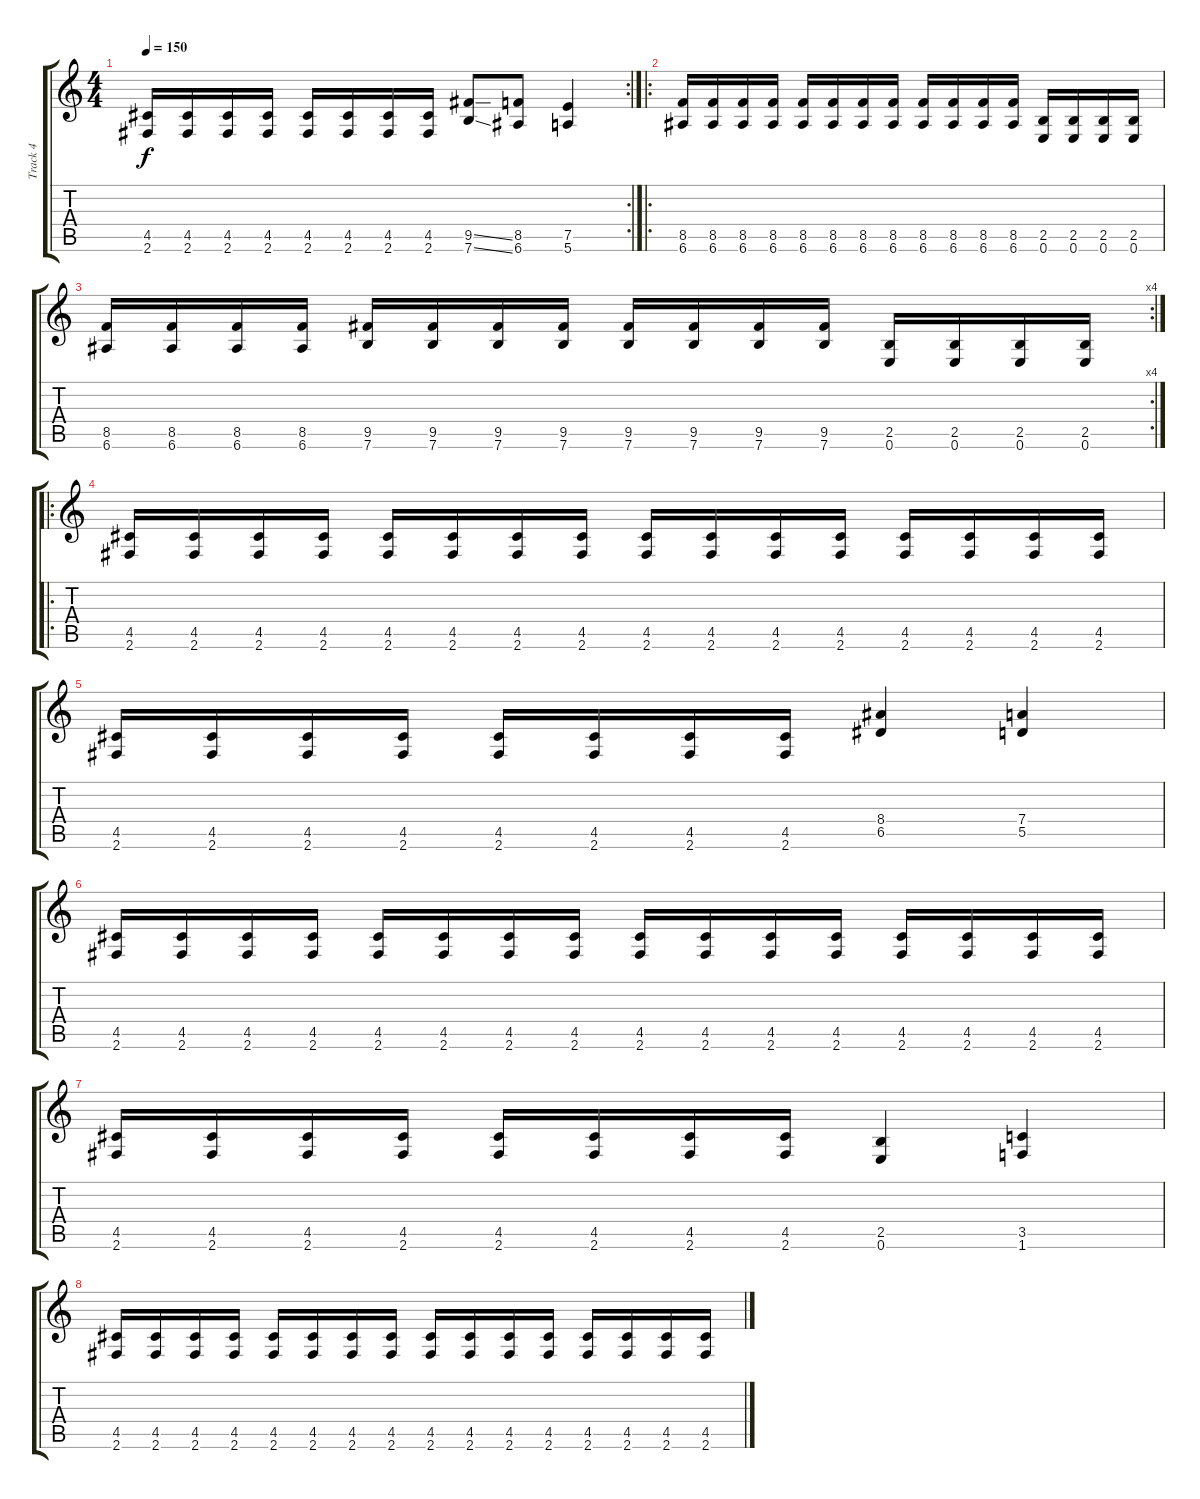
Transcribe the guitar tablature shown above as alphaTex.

\track ("Track 4" "Track 4") {instrument distortionguitar}
\staff {score tabs}
\tuning (E4 B3 G3 D3 A2 E2) {hide}
\rc 2
\ts (4 4)
\tempo 150
\clef g2
\ks c
(4.5 2.6).16{dy f} (4.5 2.6).16 (4.5 2.6).16 (4.5 2.6).16 (4.5 2.6).16 (4.5 2.6).16 (4.5 2.6).16 (4.5 2.6).16 (9.5{ss} 7.6{ss}).8 (8.5 6.6).8 (7.5 5.6).4 |
\ro
(8.5 6.6).16 (8.5 6.6).16 (8.5 6.6).16 (8.5 6.6).16 (8.5 6.6).16 (8.5 6.6).16 (8.5 6.6).16 (8.5 6.6).16 (8.5 6.6).16 (8.5 6.6).16 (8.5 6.6).16 (8.5 6.6).16 (2.5 0.6).16 (2.5 0.6).16 (2.5 0.6).16 (2.5 0.6).16 |
\rc 4
(8.5 6.6).16 (8.5 6.6).16 (8.5 6.6).16 (8.5 6.6).16 (9.5 7.6).16 (9.5 7.6).16 (9.5 7.6).16 (9.5 7.6).16 (9.5 7.6).16 (9.5 7.6).16 (9.5 7.6).16 (9.5 7.6).16 (2.5 0.6).16 (2.5 0.6).16 (2.5 0.6).16 (2.5 0.6).16 |
\ro
(4.5 2.6).16 (4.5 2.6).16 (4.5 2.6).16 (4.5 2.6).16 (4.5 2.6).16 (4.5 2.6).16 (4.5 2.6).16 (4.5 2.6).16 (4.5 2.6).16 (4.5 2.6).16 (4.5 2.6).16 (4.5 2.6).16 (4.5 2.6).16 (4.5 2.6).16 (4.5 2.6).16 (4.5 2.6).16 |
(4.5 2.6).16 (4.5 2.6).16 (4.5 2.6).16 (4.5 2.6).16 (4.5 2.6).16 (4.5 2.6).16 (4.5 2.6).16 (4.5 2.6).16 (8.4 6.5).4 (7.4 5.5).4 |
(4.5 2.6).16 (4.5 2.6).16 (4.5 2.6).16 (4.5 2.6).16 (4.5 2.6).16 (4.5 2.6).16 (4.5 2.6).16 (4.5 2.6).16 (4.5 2.6).16 (4.5 2.6).16 (4.5 2.6).16 (4.5 2.6).16 (4.5 2.6).16 (4.5 2.6).16 (4.5 2.6).16 (4.5 2.6).16 |
(4.5 2.6).16 (4.5 2.6).16 (4.5 2.6).16 (4.5 2.6).16 (4.5 2.6).16 (4.5 2.6).16 (4.5 2.6).16 (4.5 2.6).16 (2.5 0.6).4 (3.5 1.6).4 |
(4.5 2.6).16 (4.5 2.6).16 (4.5 2.6).16 (4.5 2.6).16 (4.5 2.6).16 (4.5 2.6).16 (4.5 2.6).16 (4.5 2.6).16 (4.5 2.6).16 (4.5 2.6).16 (4.5 2.6).16 (4.5 2.6).16 (4.5 2.6).16 (4.5 2.6).16 (4.5 2.6).16 (4.5 2.6).16
